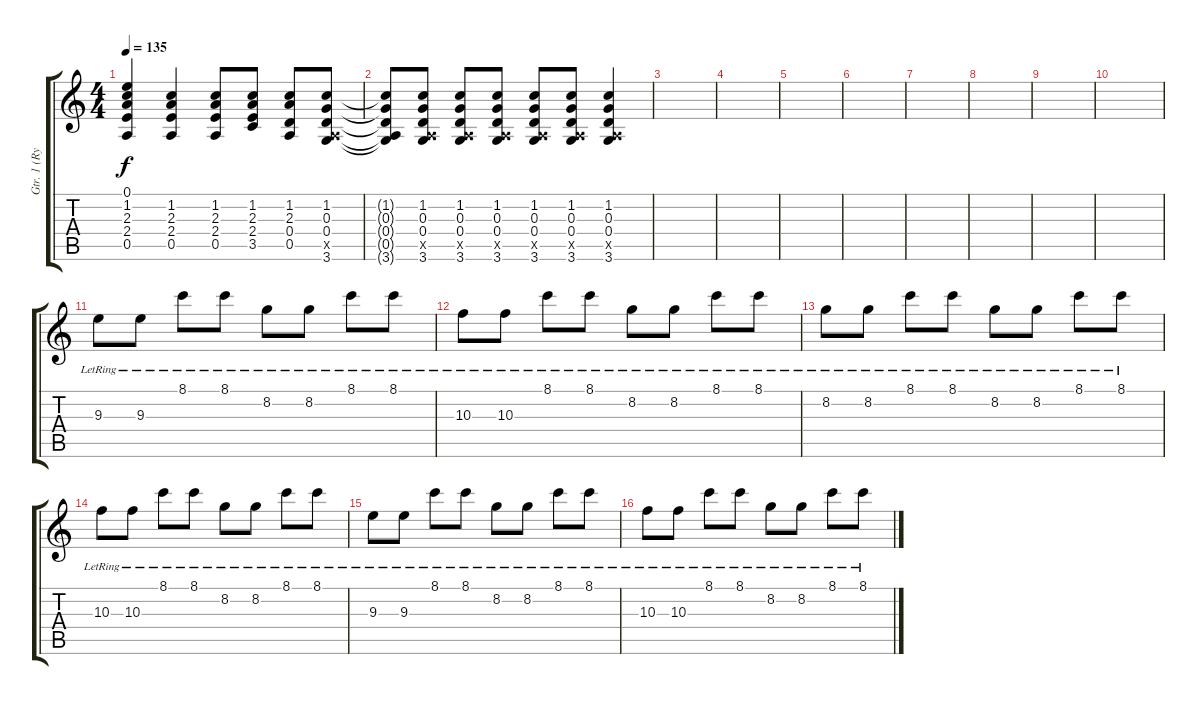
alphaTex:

\track ("Gtr. 1 (Ryan key)" "Gtr. 1 (Ry") {instrument acousticguitarsteel}
\staff {score tabs}
\tuning (E4 B3 G3 D3 A2 E2) {hide}
\ts (4 4)
\tempo 135
\clef g2
\ks c
(0.1 1.2 2.3 2.4 0.5).4{dy f} (1.2 2.3 2.4 0.5).4 (1.2 2.3 2.4 0.5).8 (1.2 2.3 2.4 3.5).8 (1.2 2.3 0.4 0.5).8 (1.2 0.3 0.4 0.5{x} 3.6).8 |
(1.2{t} 0.3{t} 0.4{t} 0.5{t} 3.6{t}).8 (1.2 0.3 0.4 0.5{x} 3.6).8 (1.2 0.3 0.4 0.5{x} 3.6).8 (1.2 0.3 0.4 0.5{x} 3.6).8 (1.2 0.3 0.4 0.5{x} 3.6).8 (1.2 0.3 0.4 0.5{x} 3.6).8 (1.2 0.3 0.4 0.5{x} 3.6).4 |
|
|
|
|
|
|
|
|
9.3{lr}.8{volume 10} 9.3{lr}.8 8.1{lr}.8 8.1{lr}.8 8.2{lr}.8 8.2{lr}.8 8.1{lr}.8 8.1{lr}.8 |
10.3{lr}.8 10.3{lr}.8 8.1{lr}.8 8.1{lr}.8 8.2{lr}.8 8.2{lr}.8 8.1{lr}.8 8.1{lr}.8 |
8.2{lr}.8 8.2{lr}.8 8.1{lr}.8 8.1{lr}.8 8.2{lr}.8 8.2{lr}.8 8.1{lr}.8 8.1{lr}.8 |
10.3{lr}.8 10.3{lr}.8 8.1{lr}.8 8.1{lr}.8 8.2{lr}.8 8.2{lr}.8 8.1{lr}.8 8.1{lr}.8 |
9.3{lr}.8{volume 11} 9.3{lr}.8 8.1{lr}.8 8.1{lr}.8 8.2{lr}.8 8.2{lr}.8 8.1{lr}.8 8.1{lr}.8 |
10.3{lr}.8 10.3{lr}.8 8.1{lr}.8 8.1{lr}.8 8.2{lr}.8 8.2{lr}.8 8.1{lr}.8 8.1{lr}.8
